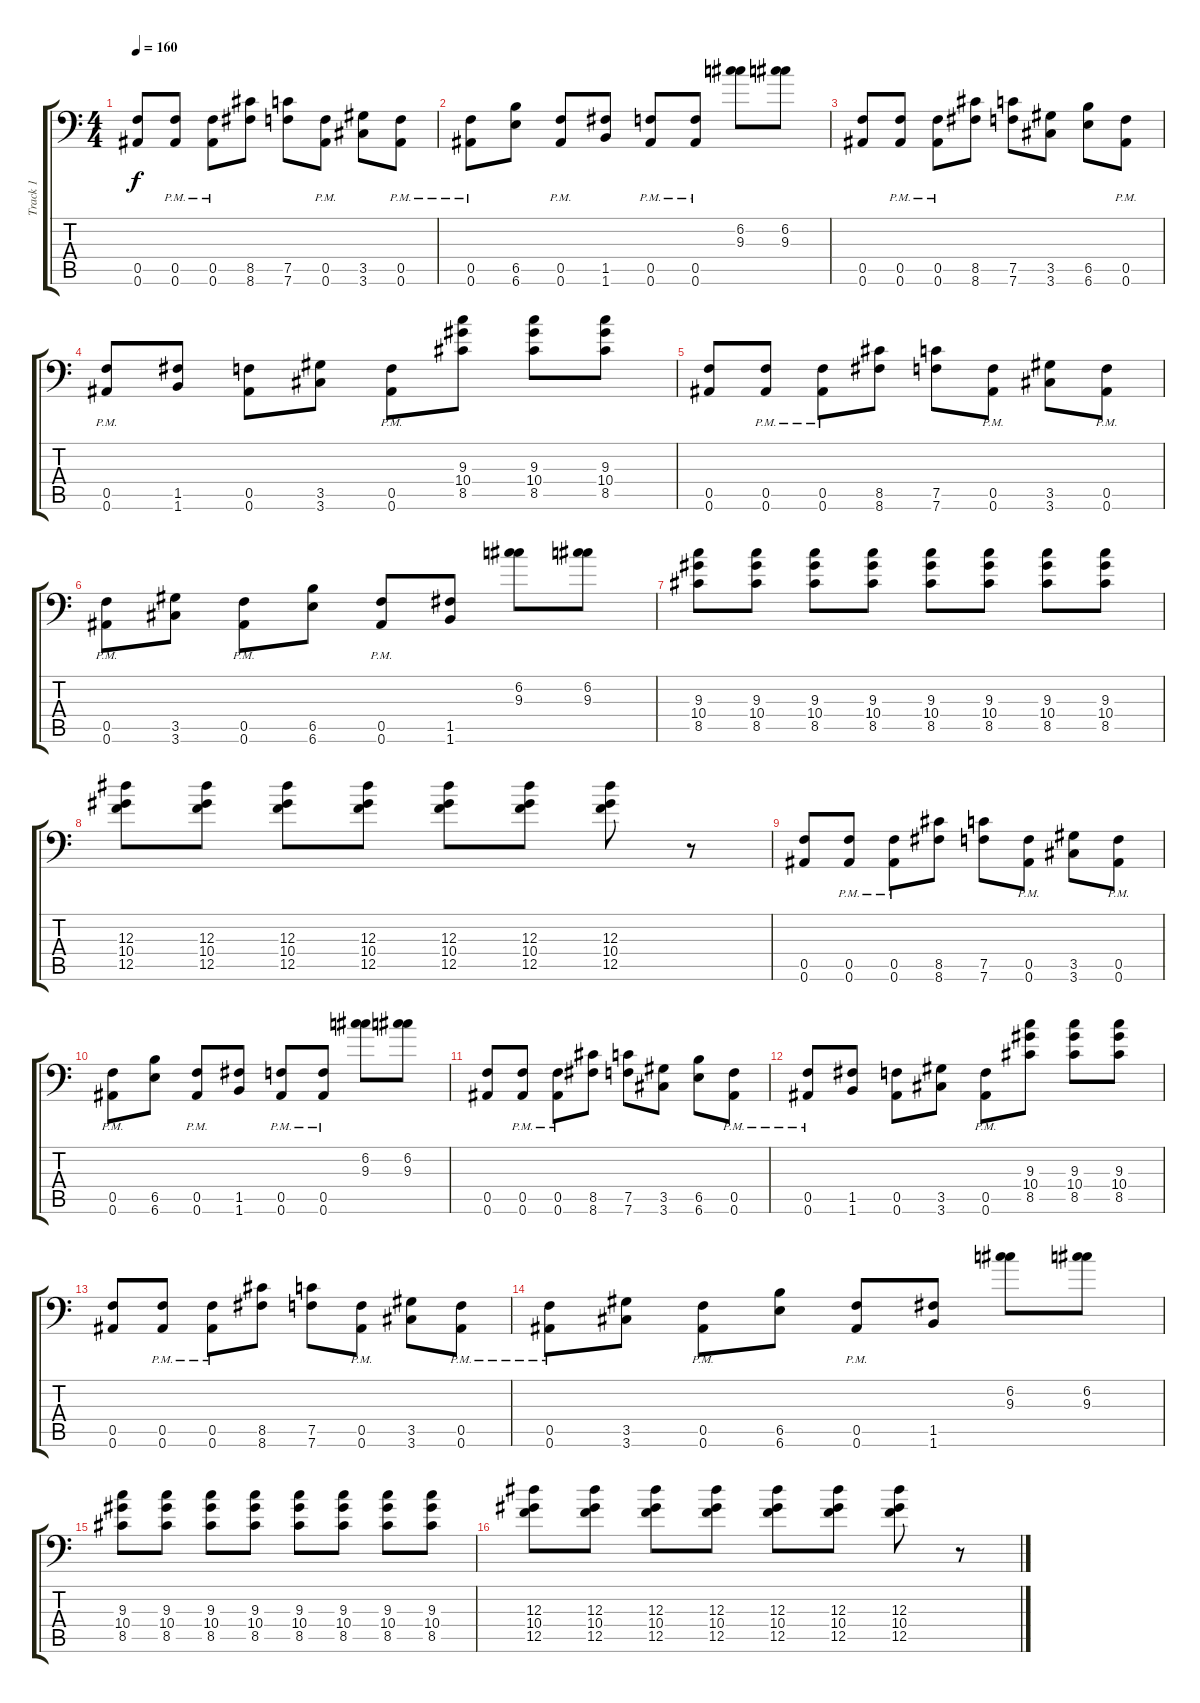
\track ("Track 1" "Track 1") {instrument acousticguitarsteel}
\staff {score tabs}
\tuning (C4 G3 Eb3 Bb2 F2 Bb1) {hide}
\ts (4 4)
\tempo 160
\clef f4
\ks c
(0.5 0.6).8{dy f} (0.5{pm} 0.6{pm}).8 (0.5{pm} 0.6{pm}).8 (8.5 8.6).8 (7.5 7.6).8 (0.5 0.6{pm}).8 (3.5 3.6).8 (0.5 0.6{pm}).8 |
(0.5 0.6{pm}).8 (6.5 6.6).8 (0.5 0.6{pm}).8 (1.5 1.6).8 (0.5{pm} 0.6{pm}).8 (0.5{pm} 0.6{pm}).8 (6.2 9.3).8 (6.2 9.3).8 |
(0.5 0.6).8 (0.5 0.6{pm}).8 (0.5 0.6{pm}).8 (8.5 8.6).8 (7.5 7.6).8 (3.5 3.6).8 (6.5 6.6).8 (0.5{pm} 0.6{pm}).8 |
(0.5{pm} 0.6{pm}).8 (1.5 1.6).8 (0.5 0.6).8 (3.5 3.6).8 (0.5{pm} 0.6{pm}).8 (9.3 10.4 8.5).8 (9.3 10.4 8.5).8 (9.3 10.4 8.5).8 |
(0.5 0.6).8 (0.5{pm} 0.6{pm}).8 (0.5{pm} 0.6{pm}).8 (8.5 8.6).8 (7.5 7.6).8 (0.5 0.6{pm}).8 (3.5 3.6).8 (0.5 0.6{pm}).8 |
(0.5 0.6{pm}).8 (3.5 3.6).8 (0.5 0.6{pm}).8 (6.5 6.6).8 (0.5{pm} 0.6{pm}).8 (1.5 1.6).8 (6.2 9.3).8 (6.2 9.3).8 |
(9.3 10.4 8.5).8 (9.3 10.4 8.5).8 (9.3 10.4 8.5).8 (9.3 10.4 8.5).8 (9.3 10.4 8.5).8 (9.3 10.4 8.5).8 (9.3 10.4 8.5).8 (9.3 10.4 8.5).8 |
(12.3 10.4 12.5).8 (12.3 10.4 12.5).8 (12.3 10.4 12.5).8 (12.3 10.4 12.5).8 (12.3 10.4 12.5).8 (12.3 10.4 12.5).8 (12.3 10.4 12.5).8 r.8 |
(0.5 0.6).8 (0.5{pm} 0.6{pm}).8 (0.5{pm} 0.6{pm}).8 (8.5 8.6).8 (7.5 7.6).8 (0.5 0.6{pm}).8 (3.5 3.6).8 (0.5 0.6{pm}).8 |
(0.5 0.6{pm}).8 (6.5 6.6).8 (0.5 0.6{pm}).8 (1.5 1.6).8 (0.5{pm} 0.6{pm}).8 (0.5{pm} 0.6{pm}).8 (6.2 9.3).8 (6.2 9.3).8 |
(0.5 0.6).8 (0.5 0.6{pm}).8 (0.5 0.6{pm}).8 (8.5 8.6).8 (7.5 7.6).8 (3.5 3.6).8 (6.5 6.6).8 (0.5{pm} 0.6{pm}).8 |
(0.5{pm} 0.6{pm}).8 (1.5 1.6).8 (0.5 0.6).8 (3.5 3.6).8 (0.5{pm} 0.6{pm}).8 (9.3 10.4 8.5).8 (9.3 10.4 8.5).8 (9.3 10.4 8.5).8 |
(0.5 0.6).8 (0.5{pm} 0.6{pm}).8 (0.5{pm} 0.6{pm}).8 (8.5 8.6).8 (7.5 7.6).8 (0.5 0.6{pm}).8 (3.5 3.6).8 (0.5 0.6{pm}).8 |
(0.5 0.6{pm}).8 (3.5 3.6).8 (0.5 0.6{pm}).8 (6.5 6.6).8 (0.5{pm} 0.6{pm}).8 (1.5 1.6).8 (6.2 9.3).8 (6.2 9.3).8 |
(9.3 10.4 8.5).8 (9.3 10.4 8.5).8 (9.3 10.4 8.5).8 (9.3 10.4 8.5).8 (9.3 10.4 8.5).8 (9.3 10.4 8.5).8 (9.3 10.4 8.5).8 (9.3 10.4 8.5).8 |
(12.3 10.4 12.5).8 (12.3 10.4 12.5).8 (12.3 10.4 12.5).8 (12.3 10.4 12.5).8 (12.3 10.4 12.5).8 (12.3 10.4 12.5).8 (12.3 10.4 12.5).8 r.8
